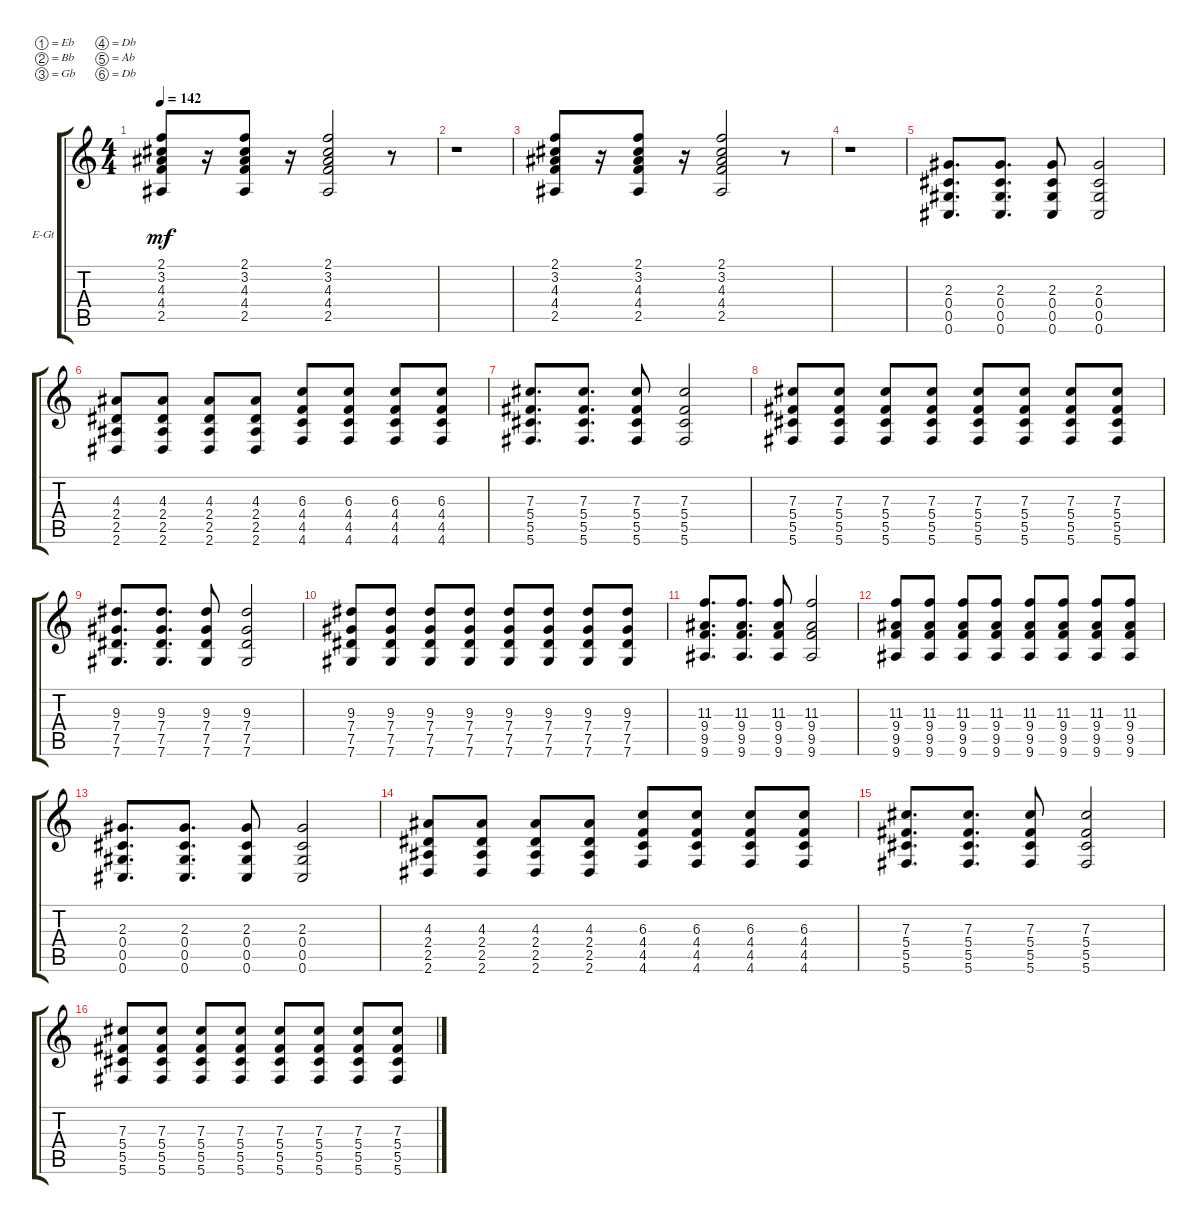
\bracketExtendMode groupsimilarinstruments
\firstSystemTrackNameOrientation horizontal
\otherSystemsTrackNameOrientation horizontal
\track ("Electric Guitar" "E-Gt") {instrument overdrivenguitar}
\staff {score tabs}
\tuning (Eb4 Bb3 Gb3 Db3 Ab2 Db2)
\ts (4 4)
\tempo 142
\clef g2
\ks c
(2.1 3.2 4.3 4.4 2.5).8{dy mf} r.16 (2.1 3.2 4.3 4.4 2.5).8 r.16 (2.1 3.2 4.3 4.4 2.5).2 r.8 |
r.1 |
(2.1 3.2 4.3 4.4 2.5).8 r.16 (2.1 3.2 4.3 4.4 2.5).8 r.16 (2.1 3.2 4.3 4.4 2.5).2 r.8 |
r.1 |
(2.3 0.4 0.5 0.6).8{d} (2.3 0.4 0.5 0.6).8{d} (2.3 0.4 0.5 0.6).8 (2.3 0.4 0.5 0.6).2 |
(4.3 2.4 2.5 2.6).8 (4.3 2.4 2.5 2.6).8 (4.3 2.4 2.5 2.6).8 (4.3 2.4 2.5 2.6).8 (6.3 4.4 4.5 4.6).8 (6.3 4.4 4.5 4.6).8 (6.3 4.4 4.5 4.6).8 (6.3 4.4 4.5 4.6).8 |
(7.3 5.4 5.5 5.6).8{d} (7.3 5.4 5.5 5.6).8{d} (7.3 5.4 5.5 5.6).8 (7.3 5.4 5.5 5.6).2 |
(7.3 5.4 5.5 5.6).8 (7.3 5.4 5.5 5.6).8 (7.3 5.4 5.5 5.6).8 (7.3 5.4 5.5 5.6).8 (7.3 5.4 5.5 5.6).8 (7.3 5.4 5.5 5.6).8 (7.3 5.4 5.5 5.6).8 (7.3 5.4 5.5 5.6).8 |
(9.3 7.4 7.5 7.6).8{d} (9.3 7.4 7.5 7.6).8{d} (9.3 7.4 7.5 7.6).8 (9.3 7.4 7.5 7.6).2 |
(9.3 7.4 7.5 7.6).8 (9.3 7.4 7.5 7.6).8 (9.3 7.4 7.5 7.6).8 (9.3 7.4 7.5 7.6).8 (9.3 7.4 7.5 7.6).8 (9.3 7.4 7.5 7.6).8 (9.3 7.4 7.5 7.6).8 (9.3 7.4 7.5 7.6).8 |
(11.3 9.4 9.5 9.6).8{d} (11.3 9.4 9.5 9.6).8{d} (11.3 9.4 9.5 9.6).8 (11.3 9.4 9.5 9.6).2 |
(11.3 9.4 9.5 9.6).8 (11.3 9.4 9.5 9.6).8 (11.3 9.4 9.5 9.6).8 (11.3 9.4 9.5 9.6).8 (11.3 9.4 9.5 9.6).8 (11.3 9.4 9.5 9.6).8 (11.3 9.4 9.5 9.6).8 (11.3 9.4 9.5 9.6).8 |
(2.3 0.4 0.5 0.6).8{d} (2.3 0.4 0.5 0.6).8{d} (2.3 0.4 0.5 0.6).8 (2.3 0.4 0.5 0.6).2 |
(4.3 2.4 2.5 2.6).8 (4.3 2.4 2.5 2.6).8 (4.3 2.4 2.5 2.6).8 (4.3 2.4 2.5 2.6).8 (6.3 4.4 4.5 4.6).8 (6.3 4.4 4.5 4.6).8 (6.3 4.4 4.5 4.6).8 (6.3 4.4 4.5 4.6).8 |
(7.3 5.4 5.5 5.6).8{d} (7.3 5.4 5.5 5.6).8{d} (7.3 5.4 5.5 5.6).8 (7.3 5.4 5.5 5.6).2 |
(7.3 5.4 5.5 5.6).8 (7.3 5.4 5.5 5.6).8 (7.3 5.4 5.5 5.6).8 (7.3 5.4 5.5 5.6).8 (7.3 5.4 5.5 5.6).8 (7.3 5.4 5.5 5.6).8 (7.3 5.4 5.5 5.6).8 (7.3 5.4 5.5 5.6).8
